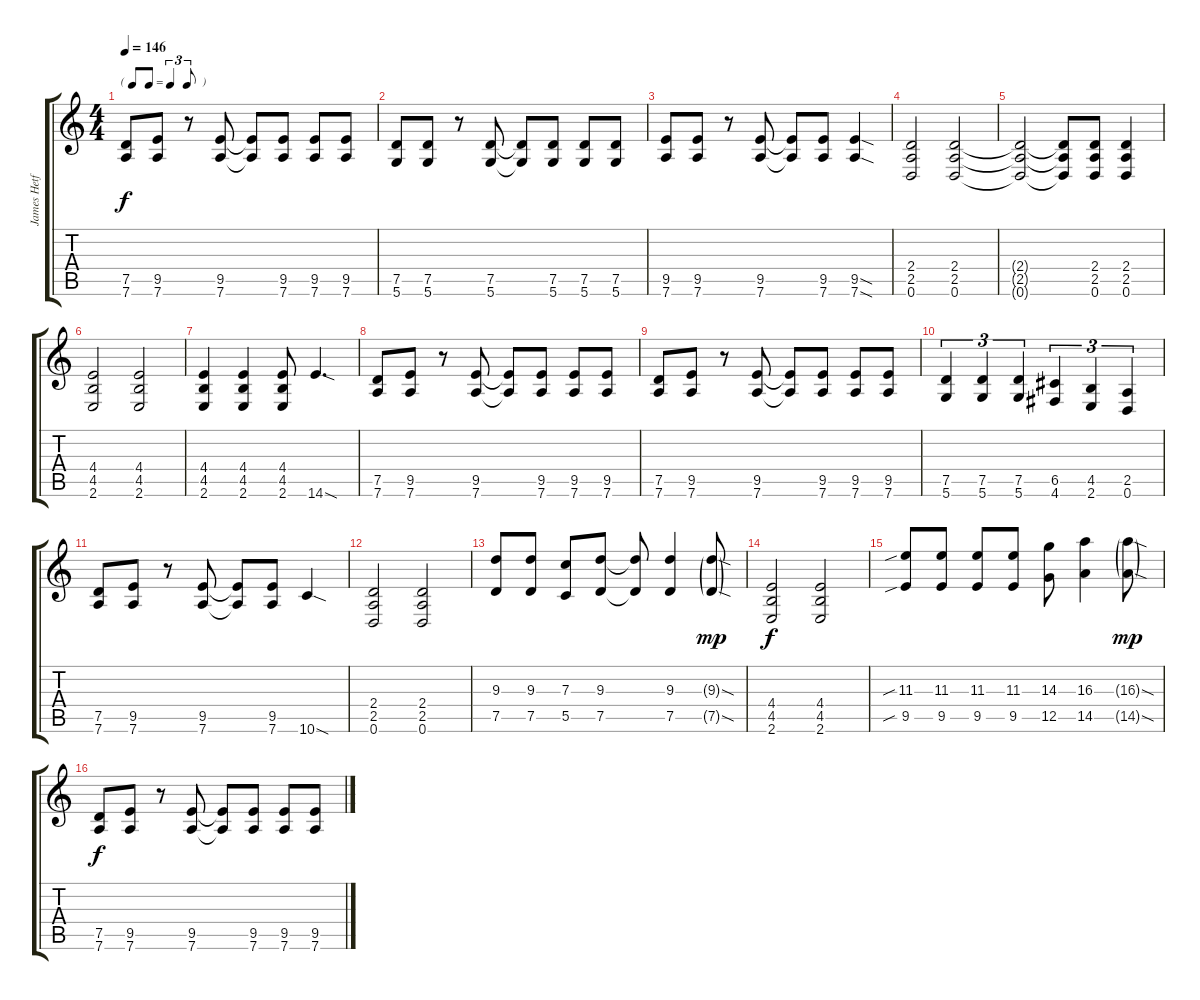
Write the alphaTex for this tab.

\track ("James Hetfield" "James Hetf") {instrument distortionguitar}
\staff {score tabs}
\tuning (D4 A3 F3 C3 G2 D2) {hide}
\ts (4 4)
\tf triplet8th
\tempo 146
\clef g2
\ks c
(7.5 7.6).8{dy f} (9.5 7.6).8 r.8 (9.5 7.6).8 (9.5{t} 7.6{t}).8 (9.5 7.6).8 (9.5 7.6).8 (9.5 7.6).8 |
(7.5 5.6).8 (7.5 5.6).8 r.8 (7.5 5.6).8 (7.5{t} 5.6{t}).8 (7.5 5.6).8 (7.5 5.6).8 (7.5 5.6).8 |
(9.5 7.6).8 (9.5 7.6).8 r.8 (9.5 7.6).8 (9.5{t} 7.6{t}).8 (9.5 7.6).8 (9.5{sod} 7.6{sod}).4 |
(2.4 2.5 0.6).2 (2.4 2.5 0.6).2 |
(2.4{t} 2.5{t} 0.6{t}).2 (2.4{t} 2.5{t} 0.6{t}).8 (2.4 2.5 0.6).8 (2.4 2.5 0.6).4 |
(4.4 4.5 2.6).2 (4.4 4.5 2.6).2 |
(4.4 4.5 2.6).4 (4.4 4.5 2.6).4 (4.4 4.5 2.6).8 14.6{sod}.4{d} |
(7.5 7.6).8 (9.5 7.6).8 r.8 (9.5 7.6).8 (9.5{t} 7.6{t}).8 (9.5 7.6).8 (9.5 7.6).8 (9.5 7.6).8 |
(7.5 7.6).8 (9.5 7.6).8 r.8 (9.5 7.6).8 (9.5{t} 7.6{t}).8 (9.5 7.6).8 (9.5 7.6).8 (9.5 7.6).8 |
(7.5 5.6).4{tu (3 2)} (7.5 5.6).4{tu (3 2)} (7.5 5.6).4{tu (3 2)} (6.5 4.6).4{tu (3 2)} (4.5 2.6).4{tu (3 2)} (2.5 0.6).4{tu (3 2)} |
(7.5 7.6).8 (9.5 7.6).8 r.8 (9.5 7.6).8 (9.5{t} 7.6{t}).8 (9.5 7.6).8 10.6{sod}.4 |
(2.4 2.5 0.6).2 (2.4 2.5 0.6).2 |
(9.3 7.5).8 (9.3 7.5).8 (7.3 5.5).8 (9.3 7.5).8 (9.3{t} 7.5{t}).8 (9.3 7.5).4 (9.3{sod g} 7.5{sod g}).8{dy mp} |
(4.4 4.5 2.6).2{dy f} (4.4 4.5 2.6).2 |
(11.3{sib} 9.5{sib}).8 (11.3 9.5).8 (11.3 9.5).8 (11.3 9.5).8 (14.3 12.5).8 (16.3 14.5).4 (16.3{sod g} 14.5{sod g}).8{dy mp} |
(7.5 7.6).8{dy f} (9.5 7.6).8 r.8 (9.5 7.6).8 (9.5{t} 7.6{t}).8 (9.5 7.6).8 (9.5 7.6).8 (9.5 7.6).8
